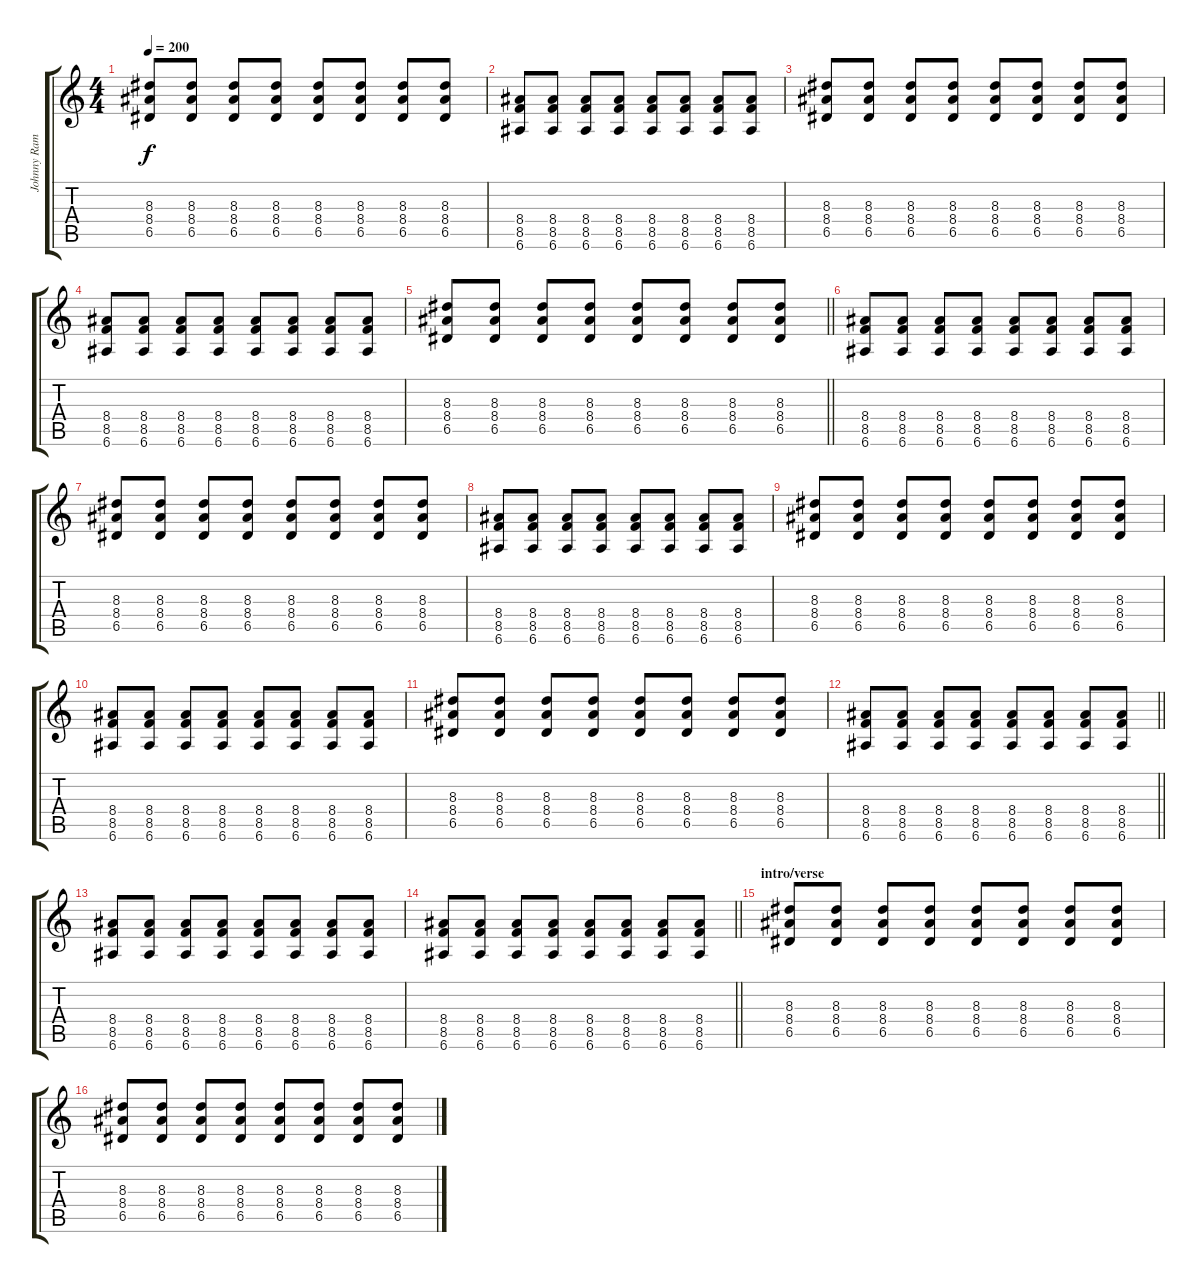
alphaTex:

\track ("Johnny Ramone" "Johnny Ram") {instrument overdrivenguitar}
\staff {score tabs}
\tuning (E4 B3 G3 D3 A2 E2) {hide}
\ts (4 4)
\tempo 200
\clef g2
\ks c
(8.3 8.4 6.5).8{dy f} (8.3 8.4 6.5).8 (8.3 8.4 6.5).8 (8.3 8.4 6.5).8 (8.3 8.4 6.5).8 (8.3 8.4 6.5).8 (8.3 8.4 6.5).8 (8.3 8.4 6.5).8 |
(8.4 8.5 6.6).8 (8.4 8.5 6.6).8 (8.4 8.5 6.6).8 (8.4 8.5 6.6).8 (8.4 8.5 6.6).8 (8.4 8.5 6.6).8 (8.4 8.5 6.6).8 (8.4 8.5 6.6).8 |
(8.3 8.4 6.5).8 (8.3 8.4 6.5).8 (8.3 8.4 6.5).8 (8.3 8.4 6.5).8 (8.3 8.4 6.5).8 (8.3 8.4 6.5).8 (8.3 8.4 6.5).8 (8.3 8.4 6.5).8 |
(8.4 8.5 6.6).8 (8.4 8.5 6.6).8 (8.4 8.5 6.6).8 (8.4 8.5 6.6).8 (8.4 8.5 6.6).8 (8.4 8.5 6.6).8 (8.4 8.5 6.6).8 (8.4 8.5 6.6).8 |
\barLineRight lightlight
(8.3 8.4 6.5).8 (8.3 8.4 6.5).8 (8.3 8.4 6.5).8 (8.3 8.4 6.5).8 (8.3 8.4 6.5).8 (8.3 8.4 6.5).8 (8.3 8.4 6.5).8 (8.3 8.4 6.5).8 |
(8.4 8.5 6.6).8 (8.4 8.5 6.6).8 (8.4 8.5 6.6).8 (8.4 8.5 6.6).8 (8.4 8.5 6.6).8 (8.4 8.5 6.6).8 (8.4 8.5 6.6).8 (8.4 8.5 6.6).8 |
(8.3 8.4 6.5).8 (8.3 8.4 6.5).8 (8.3 8.4 6.5).8 (8.3 8.4 6.5).8 (8.3 8.4 6.5).8 (8.3 8.4 6.5).8 (8.3 8.4 6.5).8 (8.3 8.4 6.5).8 |
(8.4 8.5 6.6).8 (8.4 8.5 6.6).8 (8.4 8.5 6.6).8 (8.4 8.5 6.6).8 (8.4 8.5 6.6).8 (8.4 8.5 6.6).8 (8.4 8.5 6.6).8 (8.4 8.5 6.6).8 |
(8.3 8.4 6.5).8 (8.3 8.4 6.5).8 (8.3 8.4 6.5).8 (8.3 8.4 6.5).8 (8.3 8.4 6.5).8 (8.3 8.4 6.5).8 (8.3 8.4 6.5).8 (8.3 8.4 6.5).8 |
(8.4 8.5 6.6).8 (8.4 8.5 6.6).8 (8.4 8.5 6.6).8 (8.4 8.5 6.6).8 (8.4 8.5 6.6).8 (8.4 8.5 6.6).8 (8.4 8.5 6.6).8 (8.4 8.5 6.6).8 |
(8.3 8.4 6.5).8 (8.3 8.4 6.5).8 (8.3 8.4 6.5).8 (8.3 8.4 6.5).8 (8.3 8.4 6.5).8 (8.3 8.4 6.5).8 (8.3 8.4 6.5).8 (8.3 8.4 6.5).8 |
\barLineRight lightlight
(8.4 8.5 6.6).8 (8.4 8.5 6.6).8 (8.4 8.5 6.6).8 (8.4 8.5 6.6).8 (8.4 8.5 6.6).8 (8.4 8.5 6.6).8 (8.4 8.5 6.6).8 (8.4 8.5 6.6).8 |
(8.4 8.5 6.6).8 (8.4 8.5 6.6).8 (8.4 8.5 6.6).8 (8.4 8.5 6.6).8 (8.4 8.5 6.6).8 (8.4 8.5 6.6).8 (8.4 8.5 6.6).8 (8.4 8.5 6.6).8 |
\barLineRight lightlight
(8.4 8.5 6.6).8 (8.4 8.5 6.6).8 (8.4 8.5 6.6).8 (8.4 8.5 6.6).8 (8.4 8.5 6.6).8 (8.4 8.5 6.6).8 (8.4 8.5 6.6).8 (8.4 8.5 6.6).8 |
\section ("" "intro/verse")
(8.3 8.4 6.5).8 (8.3 8.4 6.5).8 (8.3 8.4 6.5).8 (8.3 8.4 6.5).8 (8.3 8.4 6.5).8 (8.3 8.4 6.5).8 (8.3 8.4 6.5).8 (8.3 8.4 6.5).8 |
(8.3 8.4 6.5).8 (8.3 8.4 6.5).8 (8.3 8.4 6.5).8 (8.3 8.4 6.5).8 (8.3 8.4 6.5).8 (8.3 8.4 6.5).8 (8.3 8.4 6.5).8 (8.3 8.4 6.5).8
